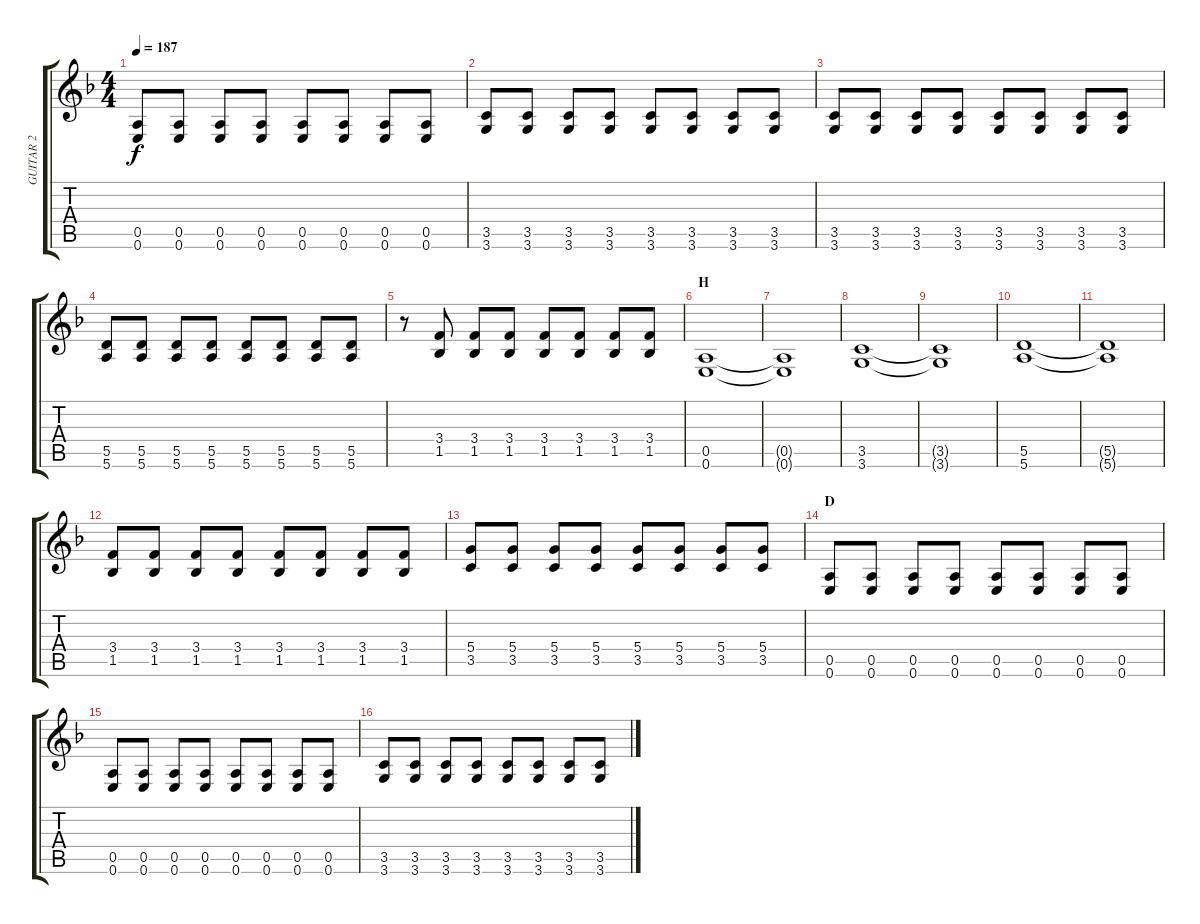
\track ("GUITAR 2" "GUITAR 2") {instrument distortionguitar}
\staff {score tabs}
\tuning (E4 B3 G3 D3 A2 E2) {hide}
\ts (4 4)
\tempo 187
\clef g2
\ks dminor
(0.5 0.6).8{dy f} (0.5 0.6).8 (0.5 0.6).8 (0.5 0.6).8 (0.5 0.6).8 (0.5 0.6).8 (0.5 0.6).8 (0.5 0.6).8 |
(3.5 3.6).8 (3.5 3.6).8 (3.5 3.6).8 (3.5 3.6).8 (3.5 3.6).8 (3.5 3.6).8 (3.5 3.6).8 (3.5 3.6).8 |
(3.5 3.6).8 (3.5 3.6).8 (3.5 3.6).8 (3.5 3.6).8 (3.5 3.6).8 (3.5 3.6).8 (3.5 3.6).8 (3.5 3.6).8 |
(5.5 5.6).8 (5.5 5.6).8 (5.5 5.6).8 (5.5 5.6).8 (5.5 5.6).8 (5.5 5.6).8 (5.5 5.6).8 (5.5 5.6).8 |
r.8 (3.4 1.5).8 (3.4 1.5).8 (3.4 1.5).8 (3.4 1.5).8 (3.4 1.5).8 (3.4 1.5).8 (3.4 1.5).8 |
\section ("" "H")
(0.5 0.6).1 |
(0.5{t} 0.6{t}).1 |
(3.5 3.6).1 |
(3.5{t} 3.6{t}).1 |
(5.5 5.6).1 |
(5.5{t} 5.6{t}).1 |
(3.4 1.5).8 (3.4 1.5).8 (3.4 1.5).8 (3.4 1.5).8 (3.4 1.5).8 (3.4 1.5).8 (3.4 1.5).8 (3.4 1.5).8 |
(5.4 3.5).8 (5.4 3.5).8 (5.4 3.5).8 (5.4 3.5).8 (5.4 3.5).8 (5.4 3.5).8 (5.4 3.5).8 (5.4 3.5).8 |
\section ("" "D")
(0.5 0.6).8 (0.5 0.6).8 (0.5 0.6).8 (0.5 0.6).8 (0.5 0.6).8 (0.5 0.6).8 (0.5 0.6).8 (0.5 0.6).8 |
(0.5 0.6).8 (0.5 0.6).8 (0.5 0.6).8 (0.5 0.6).8 (0.5 0.6).8 (0.5 0.6).8 (0.5 0.6).8 (0.5 0.6).8 |
(3.5 3.6).8 (3.5 3.6).8 (3.5 3.6).8 (3.5 3.6).8 (3.5 3.6).8 (3.5 3.6).8 (3.5 3.6).8 (3.5 3.6).8
